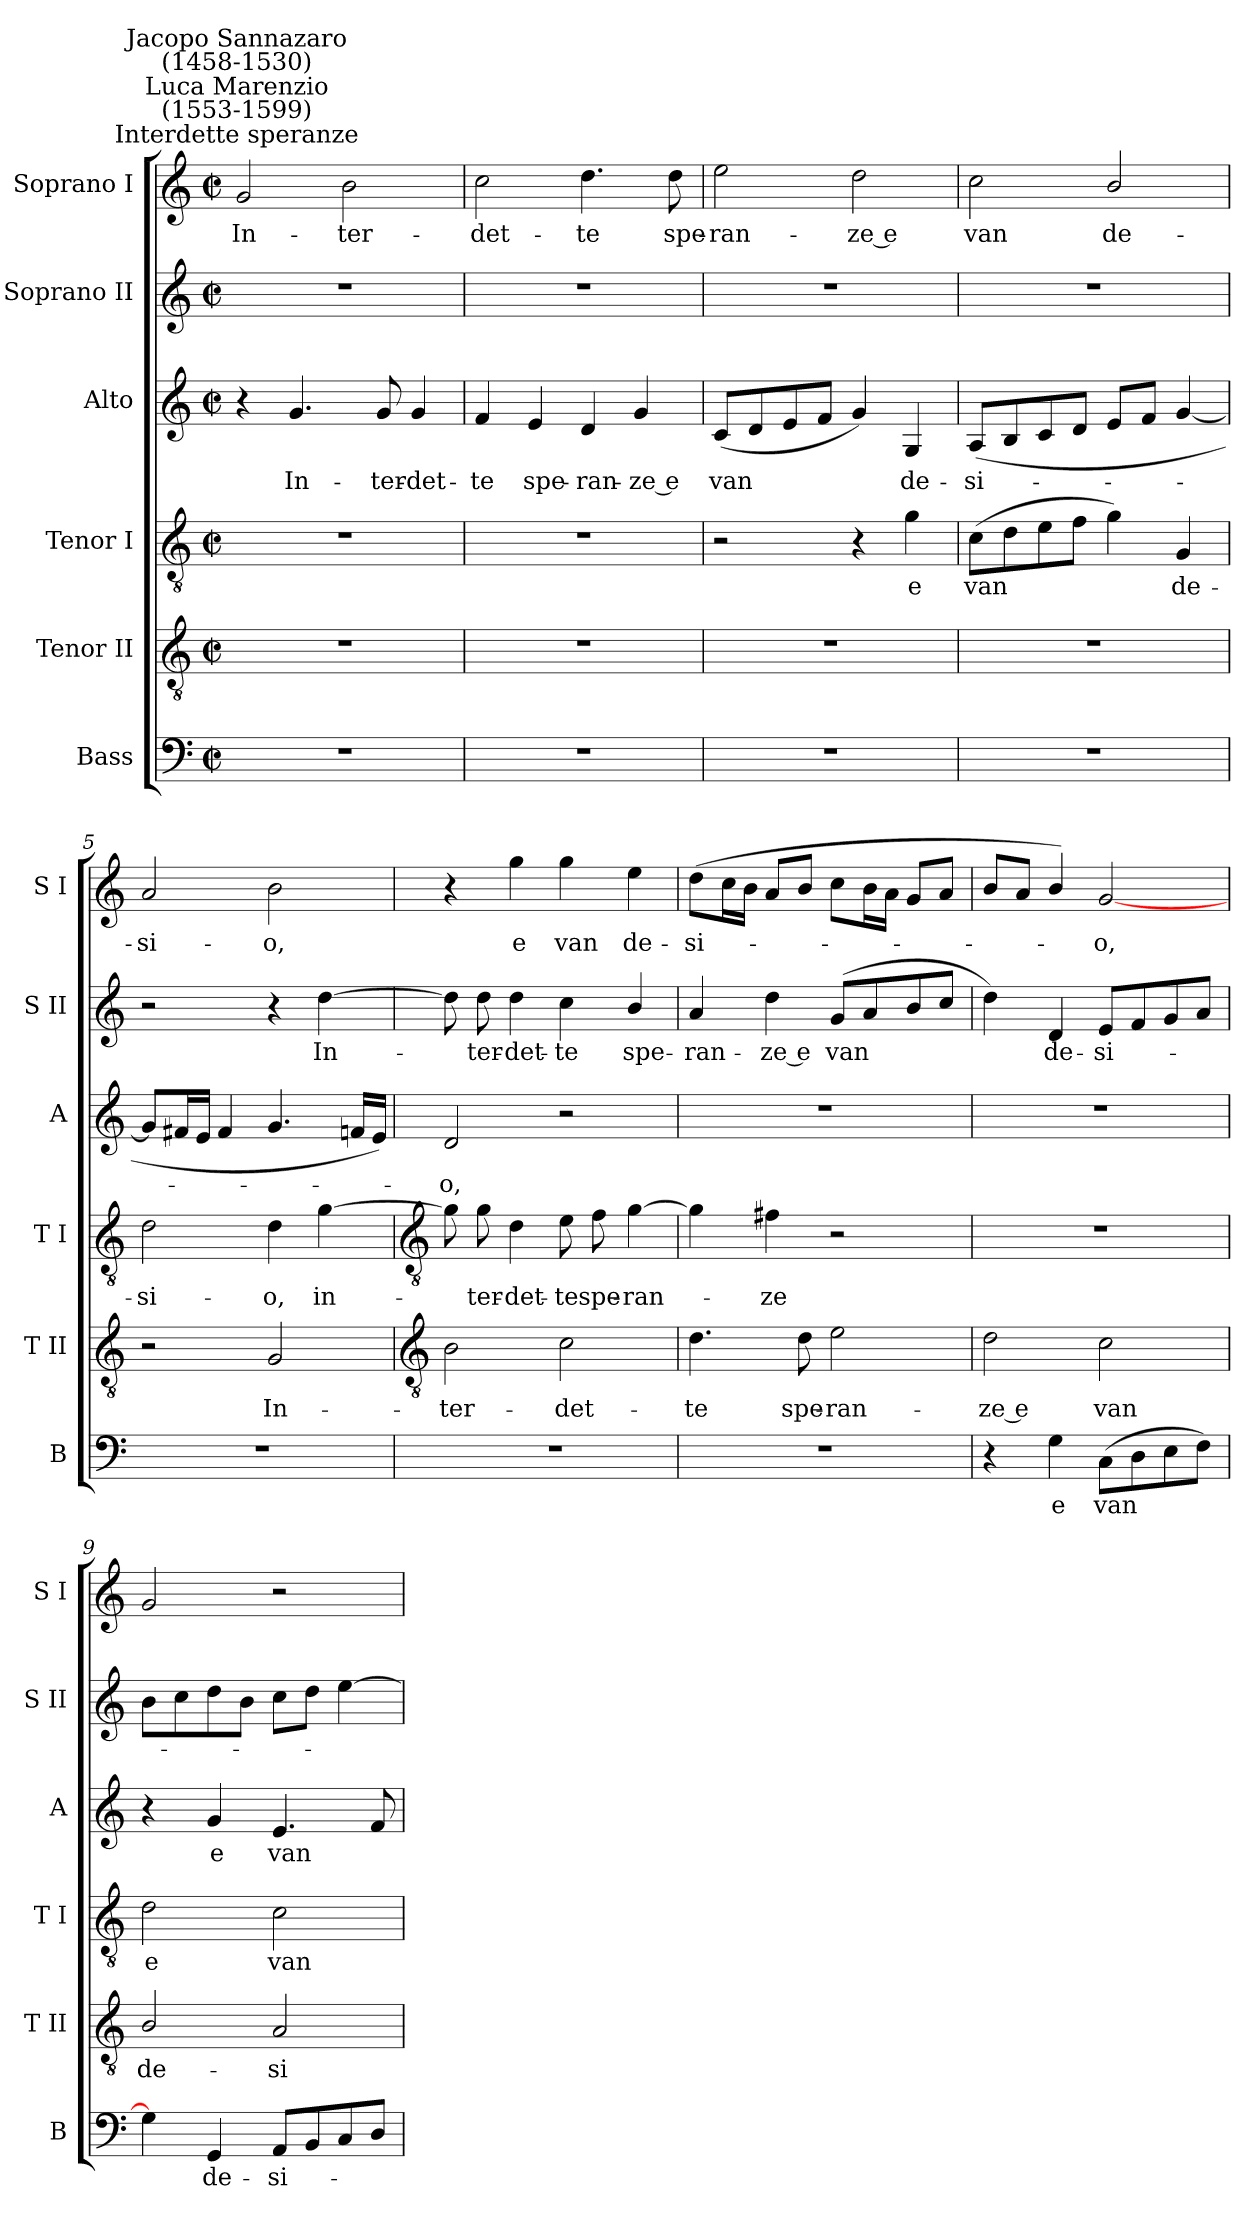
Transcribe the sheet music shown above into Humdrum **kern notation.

**kern	**text	**kern	**text	**kern	**text	**kern	**text	**kern	**text	**kern	**text
*part6	*part6	*part5	*part5	*part4	*part4	*part3	*part3	*part2	*part2	*part1	*part1
*staff6	*staff6	*staff5	*staff5	*staff4	*staff4	*staff3	*staff3	*staff2	*staff2	*staff1	*staff1
*I"Bass	*	*I"Tenor II	*	*I"Tenor I	*	*I"Alto	*	*I"Soprano II	*	*I"Soprano I	*
*I'B	*	*I'T II	*	*I'T I	*	*I'A	*	*I'S II	*	*I'S I	*
*clefF4	*	*clefGv2	*	*clefGv2	*	*clefG2	*	*clefG2	*	*clefG2	*
*k[]	*	*k[]	*	*k[]	*	*k[]	*	*k[]	*	*k[]	*
*C:	*	*C:	*	*C:	*	*C:	*	*C:	*	*C:	*
*M2/2	*	*M2/2	*	*M2/2	*	*M2/2	*	*M2/2	*	*M2/2	*
*met(c|)	*	*met(c|)	*	*met(c|)	*	*met(c|)	*	*met(c|)	*	*met(c|)	*
=1	=1	=1	=1	=1	=1	=1	=1	=1	=1	=1	=1
!	!	!	!	!	!	!	!	!	!	!LO:TX:a:cj:t=Interdette speranze	!
!	!	!	!	!	!	!	!	!	!	!LO:TX:a:cj:t=Luca Marenzio\n(1553-1599)	!
!	!	!	!	!	!	!	!	!	!	!LO:TX:a:cj:t=Jacopo Sannazaro\n(1458-1530)	!
!	!	!	!	!	!	!	!	!	!	!	!LO:LY:b
1r	.	1r	.	1r	.	4r	.	1r	.	2g	In-
!	!	!	!	!	!	!	!LO:LY:b	!	!	!	!
.	.	.	.	.	.	4.g	In-	.	.	.	.
!	!	!	!	!	!	!	!	!	!	!	!LO:LY:b
.	.	.	.	.	.	.	.	.	.	2b	-ter-
!	!	!	!	!	!	!	!LO:LY:b	!	!	!	!
.	.	.	.	.	.	8g	-ter-	.	.	.	.
!	!	!	!	!	!	!	!LO:LY:b	!	!	!	!
.	.	.	.	.	.	4g	-det-	.	.	.	.
=2	=2	=2	=2	=2	=2	=2	=2	=2	=2	=2	=2
!	!	!	!	!	!	!	!LO:LY:b	!	!	!	!LO:LY:b
1r	.	1r	.	1r	.	4f	-te	1r	.	2cc	-det-
!	!	!	!	!	!	!	!LO:LY:b	!	!	!	!
.	.	.	.	.	.	4e	spe-	.	.	.	.
!	!	!	!	!	!	!	!LO:LY:b	!	!	!	!LO:LY:b
.	.	.	.	.	.	4d	-ran-	.	.	4.dd	-te
!	!	!	!	!	!	!	!LO:LY:b	!	!	!	!
.	.	.	.	.	.	4g	-ze e	.	.	.	.
!	!	!	!	!	!	!	!	!	!	!	!LO:LY:b
.	.	.	.	.	.	.	.	.	.	8dd	spe-
=3	=3	=3	=3	=3	=3	=3	=3	=3	=3	=3	=3
!	!	!	!	!	!	!	!LO:LY:b	!	!	!	!LO:LY:b
1r	.	1r	.	2r	.	(<8cL	van	1r	.	2ee	-ran-
.	.	.	.	.	.	8d	.	.	.	.	.
.	.	.	.	.	.	8e	.	.	.	.	.
.	.	.	.	.	.	8fJ	.	.	.	.	.
!	!	!	!	!	!	!	!	!	!	!	!LO:LY:b
.	.	.	.	4r	.	4g)	.	.	.	2dd	-ze e
!	!	!	!	!	!LO:LY:b	!	!LO:LY:b	!	!	!	!
.	.	.	.	4g	e	4G	de-	.	.	.	.
=4	=4	=4	=4	=4	=4	=4	=4	=4	=4	=4	=4
!	!	!	!	!	!LO:LY:b	!	!LO:LY:b	!	!	!	!LO:LY:b
1r	.	1r	.	(>8cL	van	(<8AL	-si-	1r	.	2cc	van
.	.	.	.	8d	.	8B	.	.	.	.	.
.	.	.	.	8e	.	8c	.	.	.	.	.
.	.	.	.	8fJ	.	8dJ	.	.	.	.	.
!	!	!	!	!	!	!	!	!	!	!	!LO:LY:b
.	.	.	.	4g)	.	8eL	.	.	.	2b/	de-
.	.	.	.	.	.	8fJ	.	.	.	.	.
!	!	!	!	!	!LO:LY:b	!	!	!	!	!	!
.	.	.	.	4G	de-	[4g	.	.	.	.	.
=5	=5	=5	=5	=5	=5	=5	=5	=5	=5	=5	=5
!	!	!	!	!	!LO:LY:b	!	!	!	!	!	!LO:LY:b
1r	.	2r	.	2d	-si-	8gL]	.	2r	.	2a	-si-
.	.	.	.	.	.	16f#XL	.	.	.	.	.
.	.	.	.	.	.	16eJJ	.	.	.	.	.
.	.	.	.	.	.	4f#	.	.	.	.	.
!	!	!	!LO:LY:b	!	!LO:LY:b	!	!	!	!	!	!LO:LY:b
.	.	2G	In-	4d	-o,	4.g	.	4r	.	2b	-o,
!	!	!	!	!	!LO:LY:b	!	!	!	!LO:LY:b	!	!
.	.	.	.	[4g	in-	.	.	[4dd	In-	.	.
.	.	.	.	.	.	16fnLL	.	.	.	.	.
.	.	.	.	.	.	16eJJ)	.	.	.	.	.
!!LO:LB:g=z
=6	=6	=6	=6	=6	=6	=6	=6	=6	=6	=6	=6
*	*	*clefGv2	*	*clefGv2	*	*	*	*	*	*	*
!	!	!	!LO:LY:b	!	!	!	!LO:LY:b	!	!	!	!
1r	.	2B	-ter-	8g]	.	2d	o,	8dd]	.	4r	.
!	!	!	!	!	!LO:LY:b	!	!	!	!LO:LY:b	!	!
.	.	.	.	8g	ter-	.	.	8dd	ter-	.	.
!	!	!	!	!	!LO:LY:b	!	!	!	!LO:LY:b	!	!LO:LY:b
.	.	.	.	4d	-det-	.	.	4dd	-det-	4gg	e
!	!	!	!LO:LY:b	!	!LO:LY:b	!	!	!	!LO:LY:b	!	!LO:LY:b
.	.	2c	-det-	8e	-te	2r	.	4cc	-te	4gg	van
!	!	!	!	!	!LO:LY:b	!	!	!	!	!	!
.	.	.	.	8f	spe-	.	.	.	.	.	.
!	!	!	!	!	!LO:LY:b	!	!	!	!LO:LY:b	!	!LO:LY:b
.	.	.	.	[4g	-ran-	.	.	4b/	spe-	4ee	de-
=7	=7	=7	=7	=7	=7	=7	=7	=7	=7	=7	=7
!	!	!	!LO:LY:b	!	!	!	!	!	!LO:LY:b	!	!LO:LY:b
1r	.	4.d	-te	4g]	.	1r	.	4a	-ran-	(>8ddL	-si-
.	.	.	.	.	.	.	.	.	.	16ccL	.
.	.	.	.	.	.	.	.	.	.	16bJJ	.
!	!	!	!	!	!LO:LY:b	!	!	!	!LO:LY:b	!	!
.	.	.	.	4f#X	ze	.	.	4dd	-ze e	8aL	.
!	!	!	!LO:LY:b	!	!	!	!	!	!	!	!
.	.	8d	spe-	.	.	.	.	.	.	8bJ	.
!	!	!	!LO:LY:b	!	!	!	!	!	!LO:LY:b	!	!
.	.	2e	-ran-	2r	.	.	.	(<8gL	van	8ccL	.
.	.	.	.	.	.	.	.	8a	.	16bL	.
.	.	.	.	.	.	.	.	.	.	16aJJ	.
.	.	.	.	.	.	.	.	8b	.	8gL	.
.	.	.	.	.	.	.	.	8ccJ	.	8aJ	.
=8	=8	=8	=8	=8	=8	=8	=8	=8	=8	=8	=8
!	!	!	!LO:LY:b	!	!	!	!	!	!	!	!
4r	.	2d	-ze e	1r	.	1r	.	4dd)	.	8bL	.
.	.	.	.	.	.	.	.	.	.	8aJ	.
!	!LO:LY:b	!	!	!	!	!	!	!	!LO:LY:b	!	!
4G	e	.	.	.	.	.	.	4d	de-	4b/)	.
!	!LO:LY:b	!	!LO:LY:b	!	!	!	!	!	!LO:LY:b	!	!LO:LY:b
(>8CL	van	2c	van	.	.	.	.	8eL	-si-	[2g	o,
8D	.	.	.	.	.	.	.	8f	.	.	.
8E	.	.	.	.	.	.	.	8g	.	.	.
8FJ)	.	.	.	.	.	.	.	8aJ	.	.	.
=9	=9	=9	=9	=9	=9	=9	=9	=9	=9	=9	=9
!	!	!	!LO:LY:b	!	!LO:LY:b	!	!	!	!	!	!
4G]	.	2B/	de-	2d	e	4r	.	8bL	.	2g	.
.	.	.	.	.	.	.	.	8cc	.	.	.
!	!LO:LY:b	!	!	!	!	!	!LO:LY:b	!	!	!	!
4GG	de-	.	.	.	.	4g	e	8dd	.	.	.
.	.	.	.	.	.	.	.	8bJ	.	.	.
!	!LO:LY:b	!	!LO:LY:b	!	!LO:LY:b	!	!LO:LY:b	!	!	!	!
8AAL	-si-	2A	-si-	2c	van	4.e	van	8ccL	.	2r	.
8BB	.	.	.	.	.	.	.	8ddJ	.	.	.
8C	.	.	.	.	.	.	.	[4ee	.	.	.
8DJ	.	.	.	.	.	8f	.	.	.	.	.
=	=	=	=	=	=	=	=	=	=	=	=
*-	*-	*-	*-	*-	*-	*-	*-	*-	*-	*-	*-
